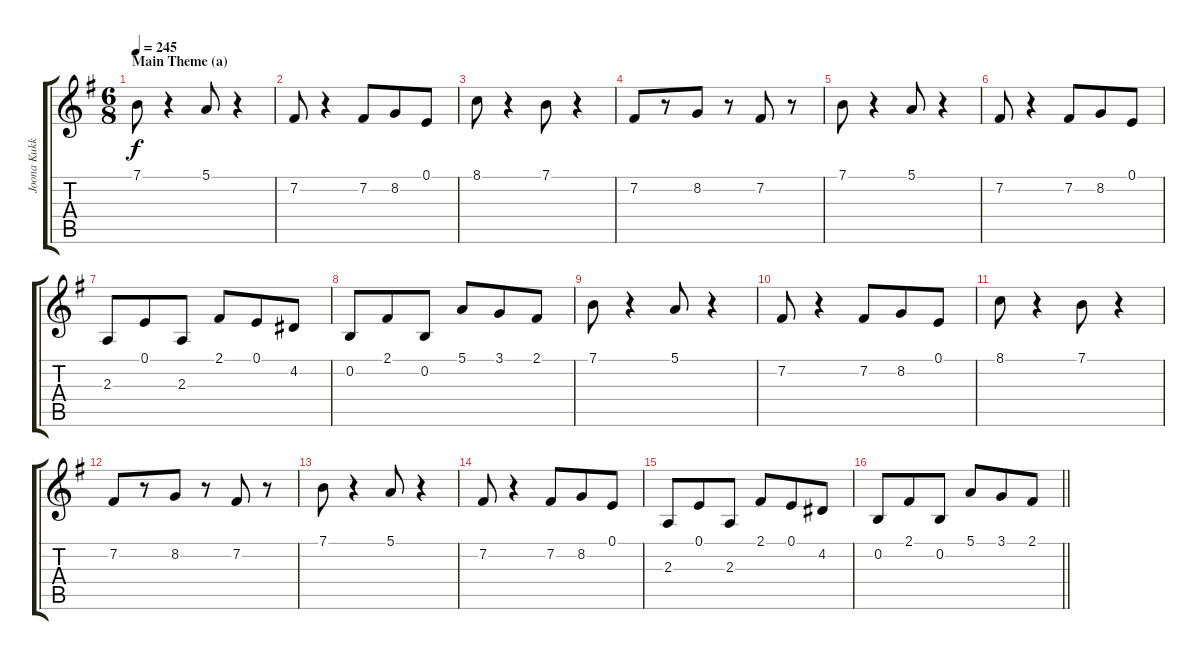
\track ("Joona Kukkola (keyboard)" "Joona Kukk") {instrument lead1square}
\staff {score tabs}
\tuning (E4 B3 G3 D3 A2 E2) {hide}
\ts (6 8)
\section ("" "Main Theme (a)")
\tempo 245
\clef g2
\ks eminor
7.1.8{dy f instrument lead1square} r.4 5.1.8 r.4 |
7.2.8 r.4 7.2.8 8.2.8 0.1.8 |
8.1.8 r.4 7.1.8 r.4 |
7.2.8 r.8 8.2.8 r.8 7.2.8 r.8 |
7.1.8 r.4 5.1.8 r.4 |
7.2.8 r.4 7.2.8 8.2.8 0.1.8 |
2.3.8 0.1.8 2.3.8 2.1.8 0.1.8 4.2.8 |
0.2.8 2.1.8 0.2.8 5.1.8 3.1.8 2.1.8 |
7.1.8 r.4 5.1.8 r.4 |
7.2.8 r.4 7.2.8 8.2.8 0.1.8 |
8.1.8 r.4 7.1.8 r.4 |
7.2.8 r.8 8.2.8 r.8 7.2.8 r.8 |
7.1.8 r.4 5.1.8 r.4 |
7.2.8 r.4 7.2.8 8.2.8 0.1.8 |
2.3.8 0.1.8 2.3.8 2.1.8 0.1.8 4.2.8 |
\barLineRight lightlight
0.2.8 2.1.8 0.2.8 5.1.8 3.1.8 2.1.8
